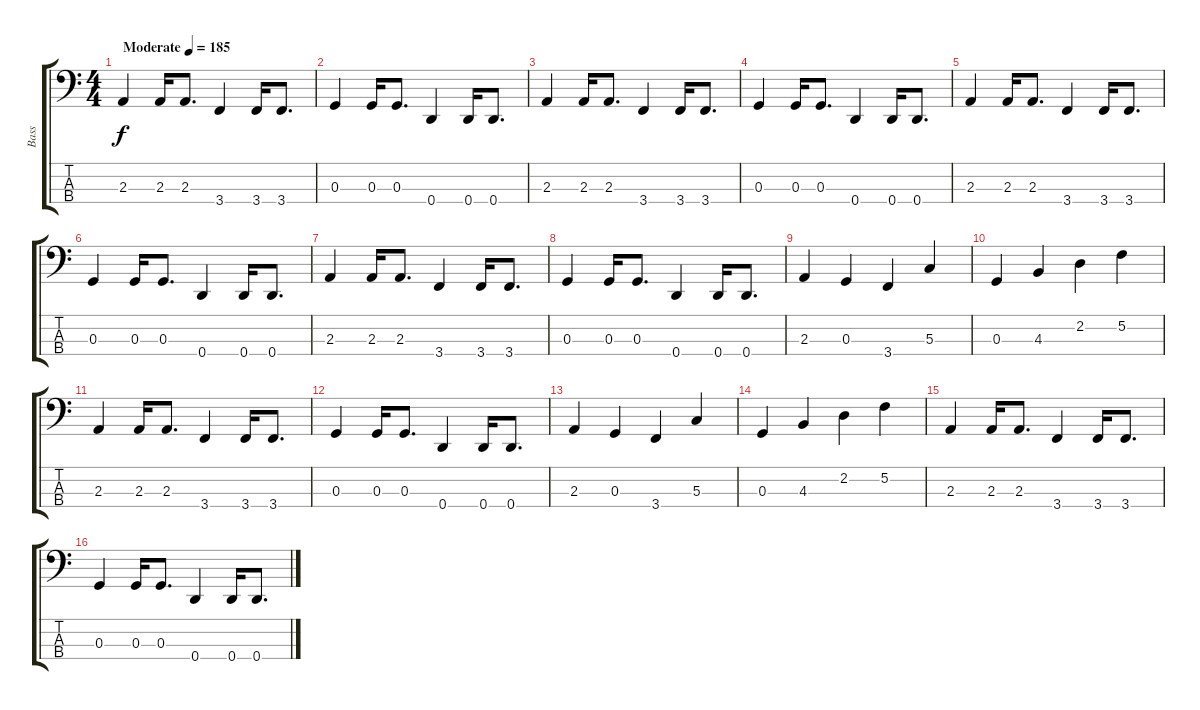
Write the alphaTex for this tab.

\track ("Bass" "Bass") {instrument acousticguitarsteel}
\staff {score tabs}
\tuning (F2 C2 G1 D1) {hide}
\ts (4 4)
\tempo (185 "Moderate")
\clef f4
\ks c
2.3.4{dy f instrument acousticguitarsteel} 2.3.16 2.3.8{d} 3.4.4 3.4.16 3.4.8{d} |
0.3.4 0.3.16 0.3.8{d} 0.4.4 0.4.16 0.4.8{d} |
2.3.4 2.3.16 2.3.8{d} 3.4.4 3.4.16 3.4.8{d} |
0.3.4 0.3.16 0.3.8{d} 0.4.4 0.4.16 0.4.8{d} |
2.3.4 2.3.16 2.3.8{d} 3.4.4 3.4.16 3.4.8{d} |
0.3.4 0.3.16 0.3.8{d} 0.4.4 0.4.16 0.4.8{d} |
2.3.4 2.3.16 2.3.8{d} 3.4.4 3.4.16 3.4.8{d} |
0.3.4 0.3.16 0.3.8{d} 0.4.4 0.4.16 0.4.8{d} |
2.3.4 0.3.4 3.4.4 5.3.4 |
0.3.4 4.3.4 2.2.4 5.2.4 |
2.3.4 2.3.16 2.3.8{d} 3.4.4 3.4.16 3.4.8{d} |
0.3.4 0.3.16 0.3.8{d} 0.4.4 0.4.16 0.4.8{d} |
2.3.4 0.3.4 3.4.4 5.3.4 |
0.3.4 4.3.4 2.2.4 5.2.4 |
2.3.4 2.3.16 2.3.8{d} 3.4.4 3.4.16 3.4.8{d} |
0.3.4 0.3.16 0.3.8{d} 0.4.4 0.4.16 0.4.8{d}
